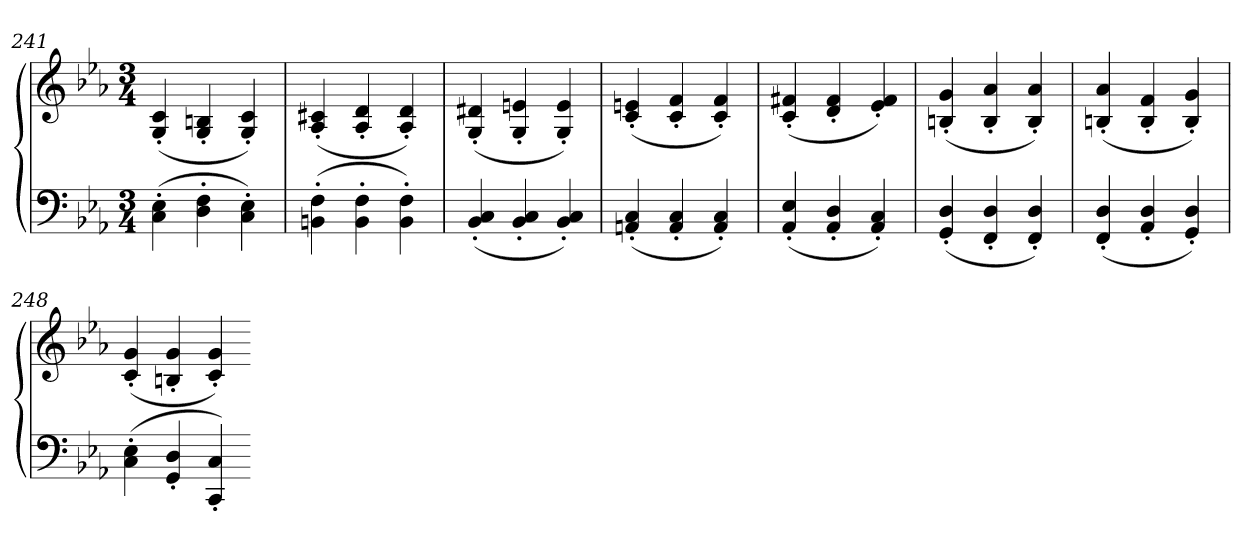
**kern	**kern
*part1	*part1
*staff2	*staff1
*clefF4	*clefG2
*k[b-e-a-]	*k[b-e-a-]
*c:	*c:
*M3/4	*M3/4
=241	=241
(4C' 4E-'	(4G' 4c'
4D' 4F'	4G' 4Bn'
4C' 4E-')	4G' 4c')
=242	=242
(4BBn' 4F'	(4A-' 4c#X'
4BB' 4F'	4A-' 4d'
4BB' 4F')	4A-' 4d')
=243	=243
(4BB-' 4C'	(4G' 4d#X'
4BB-' 4C'	4G' 4en'
4BB-' 4C')	4G' 4e')
=244	=244
(4AAn' 4C'	(4c' 4en'
4AA' 4C'	4c' 4f'
4AA' 4C')	4c' 4f')
=245	=245
(4AA-' 4E-'	(4c' 4f#X'
4AA-' 4D'	4d' 4f#'
4AA-' 4C')	4e-' 4f#')
=246	=246
(4GG' 4D'	(4Bn' 4g'
4FF' 4D'	4B' 4a-'
4FF' 4D')	4B' 4a-')
=247	=247
(4FF' 4D'	(4Bn' 4a-'
4AA-' 4D'	4B' 4f'
4GG' 4D')	4B' 4g')
=248	=248
(4C' 4E-'	(4c' 4g'
4GG' 4D'	4Bn' 4g'
4CC' 4C')	4c' 4g')
=-	=-
*-	*-
